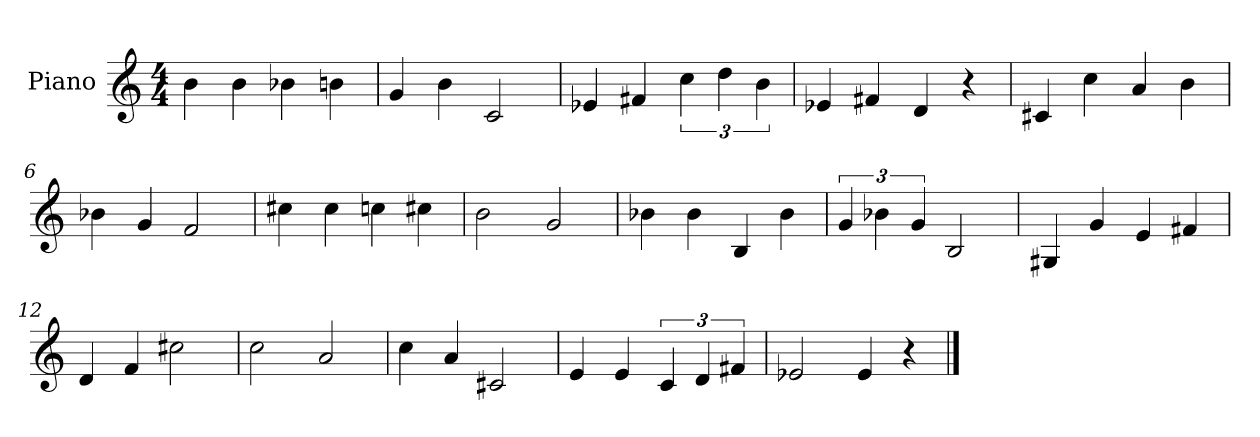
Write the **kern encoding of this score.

**kern
*part1
*staff1
*I"Piano
*I'Pno.
*clefG2
*k[]
*M4/4
*MM120
=1
4b\
4b\
4b-X\
4bn\
=2
4g/
4b\
2c/
=3
4e-X/
4f#X/
6cc\
6dd\
6b\
=4
4e-X/
4f#X/
4d/
4r
=5
4c#X/
4cc\
4a/
4b\
=6
4b-X\
4g/
2f/
=7
4cc#X\
4cc#\
4ccn\
4cc#X\
=8
2b\
2g/
=9
4b-X\
4b-\
4B/
4b-\
!!LO:LB:g=z
=10
6g/
6b-X\
6g/
2B/
=11
4G#X/
4g/
4e/
4f#X/
=12
4d/
4f/
2cc#X\
=13
2cc\
2a/
=14
4cc\
4a/
2c#X/
=15
4e/
4e/
6c/
6d/
6f#X/
=16
2e-X/
4e-/
4r
==
*-
